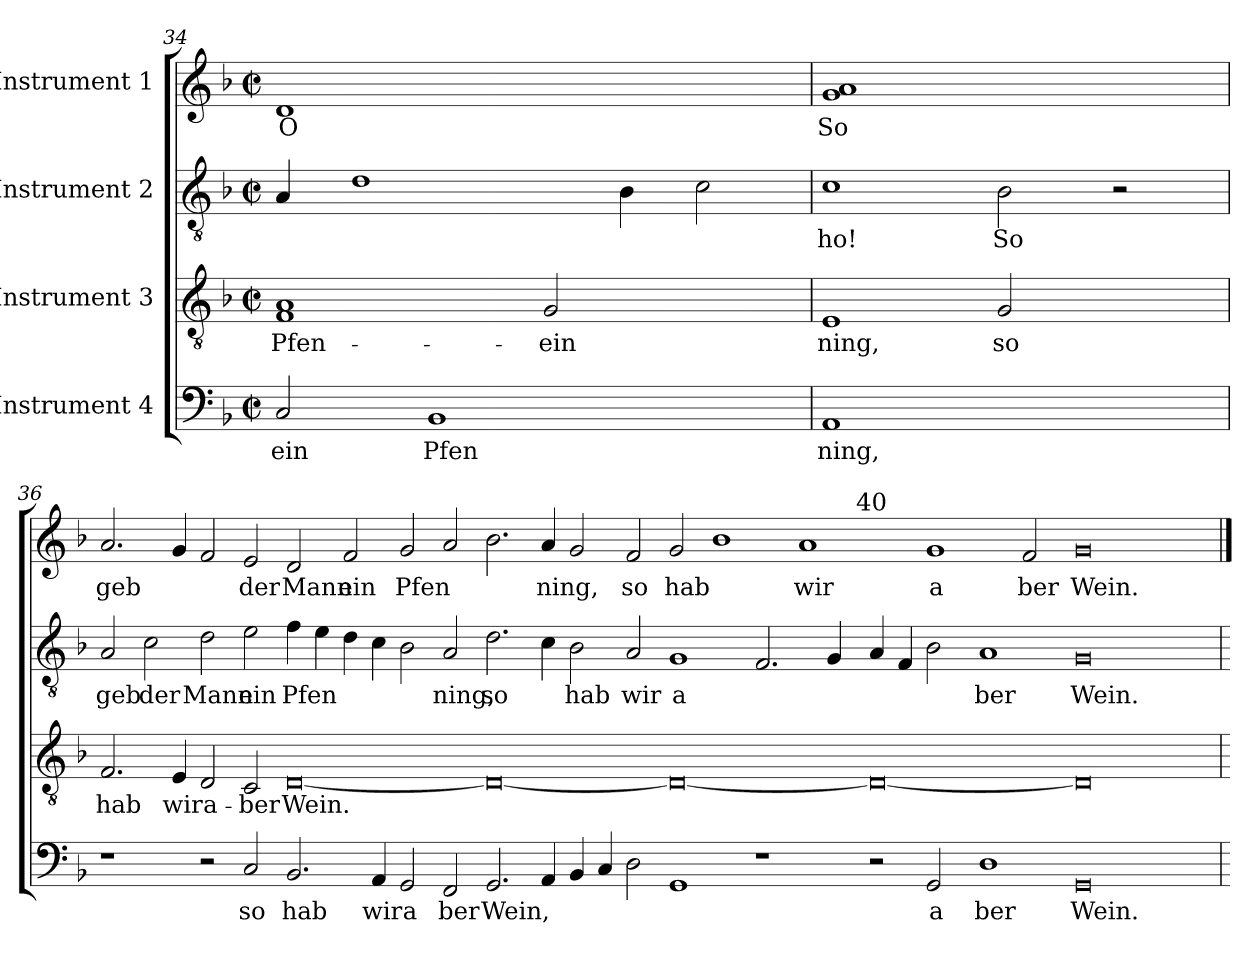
**kern	**text	**kern	**text	**kern	**text	**kern	**text
*part4	*part4	*part3	*part3	*part2	*part2	*part1	*part1
*staff4	*staff4	*staff3	*staff3	*staff2	*staff2	*staff1	*staff1
*I"Instrument 4	*	*I"Instrument 3	*	*I"Instrument 2	*	*I"Instrument 1	*
*clefF4	*	*clefGv2	*	*clefGv2	*	*clefG2	*
*k[b-]	*	*k[b-]	*	*k[b-]	*	*k[b-]	*
*F:	*	*F:	*	*F:	*	*F:	*
*M2/2	*	*M2/2	*	*M2/2	*	*M2/2	*
*met(c|)	*	*met(c|)	*	*met(c|)	*	*met(c|)	*
=34	=34	=34	=34	=34	=34	=34	=34
!	!LO:LY:b:cj	!	!LO:LY:b:cj	!	!	!	!LO:LY:b:cj
2C/	ein	1A 1F	Pfen-	4A/	.	1d	O
.	.	.	.	1d	.	.	.
!	!LO:LY:b:cj	!	!	!	!	!	!
1BB-	Pfen	.	.	.	.	.	.
!	!	!	!LO:LY:b:cj	!	!	!	!
.	.	2G/	-ein	.	.	1ryy	.
.	.	.	.	4B-\	.	.	.
2ryy	.	2ryy	.	2c\	.	.	.
=35	=35	=35	=35	=35	=35	=35	=35
!	!LO:LY:b:cj	!	!LO:LY:b:cj	!	!LO:LY:b:cj	!	!LO:LY:b:cj
1AA	ning,	1E	ning,	1c	ho!	1a 1g	So
!	!	!	!LO:LY:b:cj	!	!LO:LY:b:cj	!	!
1ryy	.	2G/	so	2B-\	So	1ryy	.
.	.	2ryy	.	2r	.	.	.
!!LO:LB:g=z
=36	=36	=36	=36	=36	=36	=36	=36
!	!	!	!LO:LY:b:cj	!	!LO:LY:b:cj	!	!LO:LY:b:cj
*	*	*	*	*	*	*^	*
1r	.	2.F/	hab	2A/	geb	2.a/	1ryy	geb
!	!	!	!	!	!LO:LY:b:cj	!	!	!
.	.	.	.	2c\	der	.	.	.
!	!	!	!LO:LY:b:cj	!	!	!	!	!
.	.	4E/	wir	.	.	4g/	.	.
!	!	!	!LO:LY:b:cj	!	!LO:LY:b:cj	!	!	!
2r	.	2D/	a-	2d\	Mann	2f/	1ryy	.
!	!LO:LY:b:cj	!	!LO:LY:b:cj	!	!LO:LY:b:cj	!	!	!LO:LY:b:cj
2C/	so	2C/	-ber	2e\	ein	2e/	.	der
!	!LO:LY:b:cj	!	!LO:LY:b:cj	!	!LO:LY:b:cj	!	!	!LO:LY:b:cj
2.BB-/	hab	[<0D	Wein.	4f\	Pfen	2d/	1ryy	Mann
.	.	.	.	4e\	.	.	.	.
!	!	!	!	!	!	!	!	!LO:LY:b:cj
.	.	.	.	4d\	.	2f/	.	ein
!	!LO:LY:b:cj	!	!	!	!	!	!	!
4AA/	wir	.	.	4c\	.	.	.	.
!	!LO:LY:b:cj	!	!	!	!	!	!	!LO:LY:b:cj
2GG/	a	.	.	2B-\	.	2g/	1ryy	Pfen
!	!LO:LY:b:cj	!	!	!	!LO:LY:b:cj	!	!	!
2FF/	ber	.	.	2A/	ning,	2a/	.	.
!	!LO:LY:b:cj	!	!	!	!LO:LY:b:cj	!	!	!
2.GG/	Wein,	0D_<	.	2.d\	so	2.b-\	1ryy	.
!	!	!	!	!	!	!	!	!LO:LY:b
4AA/	.	.	.	4c\	.	4a/	.	ning,
!	!	!	!	!	!LO:LY:b:cj	!	!	!
4BB-/	.	.	.	2B-\	hab	2g/	1ryy	.
4C/	.	.	.	.	.	.	.	.
!	!	!	!	!	!LO:LY:b:cj	!	!	!LO:LY:b:cj
2D\	.	.	.	2A/	wir	2f/	.	so
!	!	!	!	!	!LO:LY:b:cj	!	!	!LO:LY:b:cj
1GG	.	0D_<	.	1G	a	2g/	1ryy	hab
.	.	.	.	.	.	1b-	.	.
1r	.	.	.	2.F/	.	.	2ryy	.
!	!	!	!	!	!	!	!	!LO:LY:b:cj
.	.	.	.	.	.	1a	4ryy	wir
.	.	.	.	4G/	.	.	8ryy	.
.	.	.	.	.	.	.	32.ryy	.
!	!	!	!	!	!	!	!LO:TX:a:t=40	!
.	.	.	.	.	.	.	1ryy	.
2r	.	0D_<	.	4A/	.	.	.	.
.	.	.	.	4F/	.	.	.	.
!	!LO:LY:b:cj	!	!	!	!	!	!	!LO:LY:b:cj
2GG/	a	.	.	2B-\	.	1g	.	a
.	.	.	.	.	.	.	1ryy	.
!	!LO:LY:b:cj	!	!	!	!LO:LY:b:cj	!	!	!
1D	ber	.	.	1A	ber	.	.	.
!	!	!	!	!	!	!	!	!LO:LY:b:cj
.	.	.	.	.	.	2f/	.	ber
.	.	.	.	.	.	.	1ryy	.
!	!LO:LY:b:cj	!	!	!	!LO:LY:b:cj	!	!	!LO:LY:b:cj
0GG	Wein.	0D]	.	0G	Wein.	0g	.	Wein.
.	.	.	.	.	.	.	1ryy	.
.	.	.	.	.	.	.	16ryy	.
.	.	.	.	.	.	.	64ryy	.
*	*	*	*	*	*	*v	*v	*
=	==	=	==	=	==	==	==
*-	*-	*-	*-	*-	*-	*-	*-
